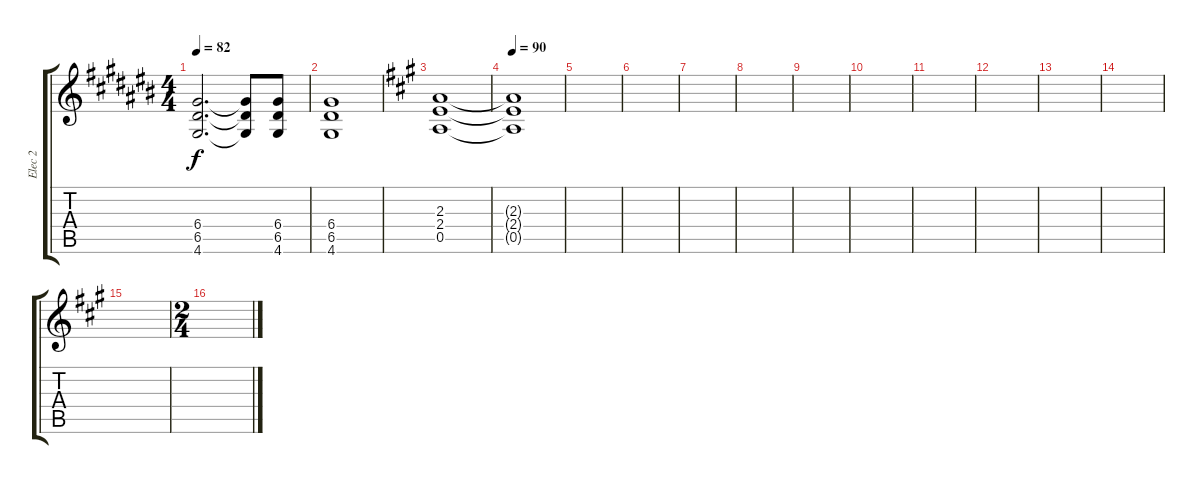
\track ("Elec 2" "Elec 2") {instrument distortionguitar}
\staff {score tabs}
\tuning (E4 B3 G3 D3 A2 E2) {hide}
\ts (4 4)
\tempo 82
\clef g2
\ks c#
(6.4 6.5 4.6).2{d dy f} (6.4{t} 6.5{t} 4.6{t}).8 (6.4 6.5 4.6).8 |
(6.4 6.5 4.6).1 |
\ks a
(2.3 2.4 0.5).1 |
\tempo 90
(2.3{t} 2.4{t} 0.5{t}).1 |
|
|
|
|
|
|
|
|
|
|
|
\ts (2 4)
